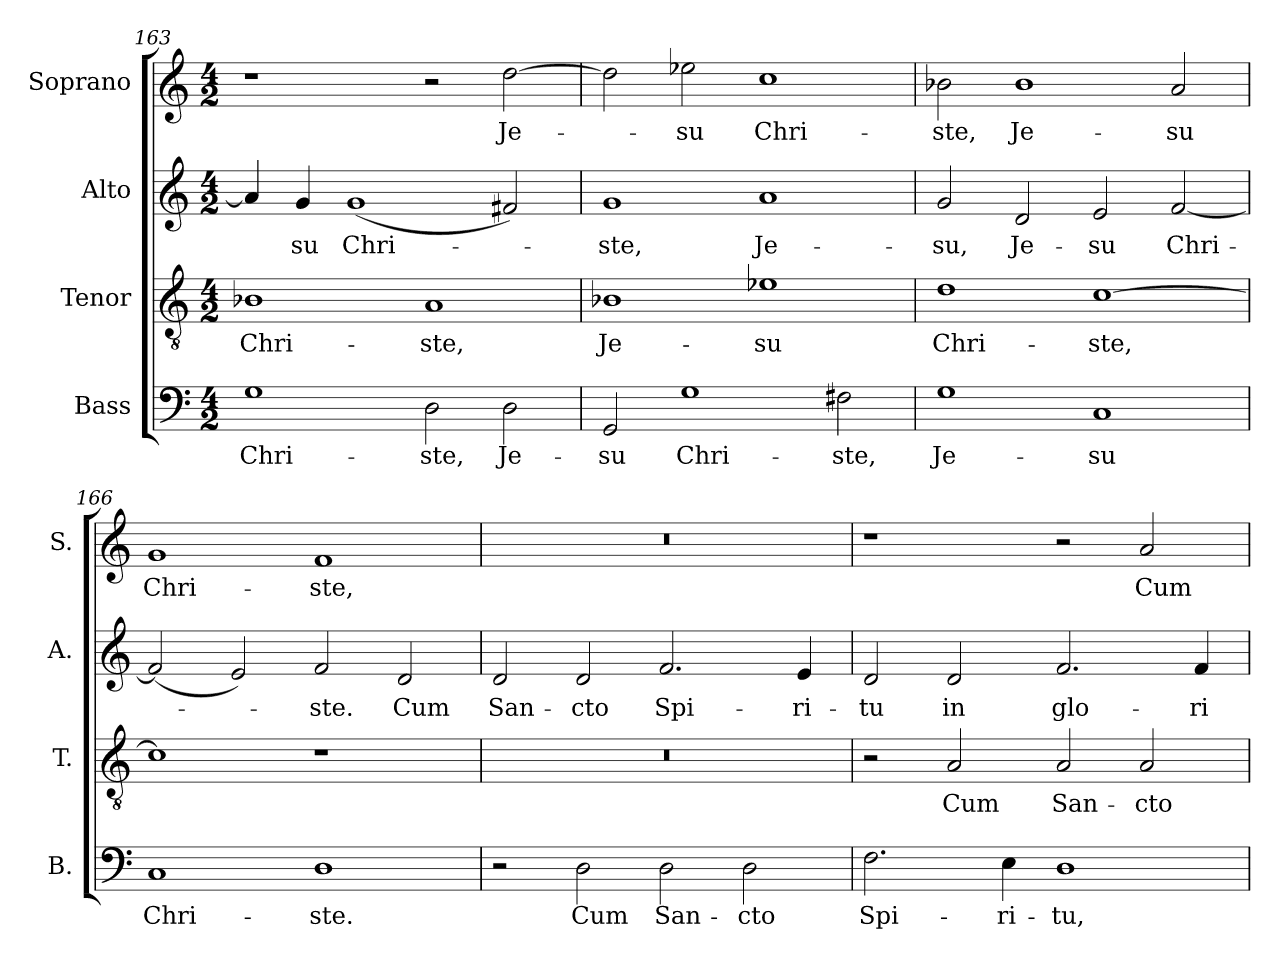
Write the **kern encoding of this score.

**kern	**text	**kern	**text	**kern	**text	**kern	**text
*part4	*part4	*part3	*part3	*part2	*part2	*part1	*part1
*staff4	*staff4	*staff3	*staff3	*staff2	*staff2	*staff1	*staff1
*I"Bass	*	*I"Tenor	*	*I"Alto	*	*I"Soprano	*
*I'B.	*	*I'T.	*	*I'A.	*	*I'S.	*
*clefF4	*	*clefGv2	*	*clefG2	*	*clefG2	*
*	*	*ITrd7c12	*	*	*	*	*
*k[]	*	*k[]	*	*k[]	*	*k[]	*
*C:	*	*C:	*	*C:	*	*C:	*
*M4/2	*	*M4/2	*	*M4/2	*	*M4/2	*
=163	=163	=163	=163	=163	=163	=163	=163
!	!LO:LY:b:color=#000000	!	!	!	!	!	!
!	!	!	!LO:LY:b:color=#000000	!	!	!	!
1Gi	Chri-	1BB-Xi	Chri-	4ai/]	.	1r	.
!	!	!	!	!	!LO:LY:b:color=#000000	!	!
.	.	.	.	4gi/	-su	.	.
!	!	!	!	!	!LO:LY:b:color=#000000	!	!
.	.	.	.	(1gi	Chri-	.	.
!	!LO:LY:b:color=#000000	!	!	!	!	!	!
!	!	!	!LO:LY:b:color=#000000	!	!	!	!
2Di\	-ste,	1AAi	-ste,	.	.	2r	.
!	!LO:LY:b:color=#000000	!	!	!	!	!	!
!	!	!	!	!	!	!	!LO:LY:b:color=#000000
2Di\	Je-	.	.	2f#Xi/)	.	[2ddi\	Je-
=164	=164	=164	=164	=164	=164	=164	=164
!	!LO:LY:b:color=#000000	!	!	!	!	!	!
!	!	!	!LO:LY:b:color=#000000	!	!	!	!
!	!	!	!	!	!LO:LY:b:color=#000000	!	!
2GGi/	-su	1BB-Xi	Je-	1gi	-ste,	2ddi\]	.
!	!LO:LY:b:color=#000000	!	!	!	!	!	!
!	!	!	!	!	!	!	!LO:LY:b:color=#000000
1Gi	Chri-	.	.	.	.	2ee-Xi\	-su
!	!	!	!LO:LY:b:color=#000000	!	!	!	!
!	!	!	!	!	!LO:LY:b:color=#000000	!	!
!	!	!	!	!	!	!	!LO:LY:b:color=#000000
.	.	1E-Xi	-su	1ai	Je-	1cci	Chri-
!	!LO:LY:b:color=#000000	!	!	!	!	!	!
2F#Xi\	-ste,	.	.	.	.	.	.
=165	=165	=165	=165	=165	=165	=165	=165
!	!LO:LY:b:color=#000000	!	!	!	!	!	!
!	!	!	!LO:LY:b:color=#000000	!	!	!	!
!	!	!	!	!	!LO:LY:b:color=#000000	!	!
!	!	!	!	!	!	!	!LO:LY:b:color=#000000
1Gi	Je-	1Di	Chri-	2gi/	-su,	2b-Xi\	-ste,
!	!	!	!	!	!LO:LY:b:color=#000000	!	!
!	!	!	!	!	!	!	!LO:LY:b:color=#000000
.	.	.	.	2di/	Je-	1b-i	Je-
!	!LO:LY:b:color=#000000	!	!	!	!	!	!
!	!	!	!LO:LY:b:color=#000000	!	!	!	!
!	!	!	!	!	!LO:LY:b:color=#000000	!	!
1Ci	-su	[1Ci	-ste,	2ei/	-su	.	.
!	!	!	!	!	!LO:LY:b:color=#000000	!	!
!	!	!	!	!	!	!	!LO:LY:b:color=#000000
.	.	.	.	[2fi/	Chri-	2ai/	-su
=166	=166	=166	=166	=166	=166	=166	=166
!	!LO:LY:b:color=#000000	!	!	!	!	!	!
!	!	!	!	!	!	!	!LO:LY:b:color=#000000
1Ci	Chri-	1Ci]	.	(2fi/]	.	1gi	Chri-
.	.	.	.	2ei/)	.	.	.
!	!LO:LY:b:color=#000000	!	!	!	!	!	!
!	!	!	!	!	!LO:LY:b:color=#000000	!	!
!	!	!	!	!	!	!	!LO:LY:b:color=#000000
1Di	-ste.	1r	.	2fi/	-ste.	1fi	-ste,
!	!	!	!	!	!LO:LY:b:color=#000000	!	!
.	.	.	.	2di/	Cum	.	.
!!LO:LB:g=z
=167	=167	=167	=167	=167	=167	=167	=167
!	!	!LO:N:vis=1	!	!	!	!	!
!	!	!	!	!	!LO:LY:b:color=#000000	!LO:N:vis=1	!
2r	.	0r	.	2di/	San-	0r	.
!	!LO:LY:b:color=#000000	!	!	!	!	!	!
!	!	!	!	!	!LO:LY:b:color=#000000	!	!
2Di\	Cum	.	.	2di/	-cto	.	.
!	!LO:LY:b:color=#000000	!	!	!	!	!	!
!	!	!	!	!	!LO:LY:b:color=#000000	!	!
2Di\	San-	.	.	2.fi/	Spi-	.	.
!	!LO:LY:b:color=#000000	!	!	!	!	!	!
2Di\	-cto	.	.	.	.	.	.
!	!	!	!	!	!LO:LY:b:color=#000000	!	!
.	.	.	.	4ei/	-ri-	.	.
=168	=168	=168	=168	=168	=168	=168	=168
!	!LO:LY:b:color=#000000	!	!	!	!	!	!
!	!	!	!	!	!LO:LY:b:color=#000000	!	!
2.Fi\	Spi-	2r	.	2di/	-tu	1r	.
!	!	!	!LO:LY:b:color=#000000	!	!	!	!
!	!	!	!	!	!LO:LY:b:color=#000000	!	!
.	.	2AAi/	Cum	2di/	in	.	.
!	!LO:LY:b:color=#000000	!	!	!	!	!	!
4Ei\	-ri-	.	.	.	.	.	.
!	!LO:LY:b:color=#000000	!	!	!	!	!	!
!	!	!	!LO:LY:b:color=#000000	!	!	!	!
!	!	!	!	!	!LO:LY:b:color=#000000	!	!
1Di	-tu,	2AAi/	San-	2.fi/	glo-	2r	.
!	!	!	!LO:LY:b:color=#000000	!	!	!	!
!	!	!	!	!	!	!	!LO:LY:b:color=#000000
.	.	2AAi/	-cto	.	.	2ai/	Cum
!	!	!	!	!	!LO:LY:b:color=#000000	!	!
.	.	.	.	4fi/	-ri-	.	.
=	=	=	=	=	=	=	=
*-	*-	*-	*-	*-	*-	*-	*-
